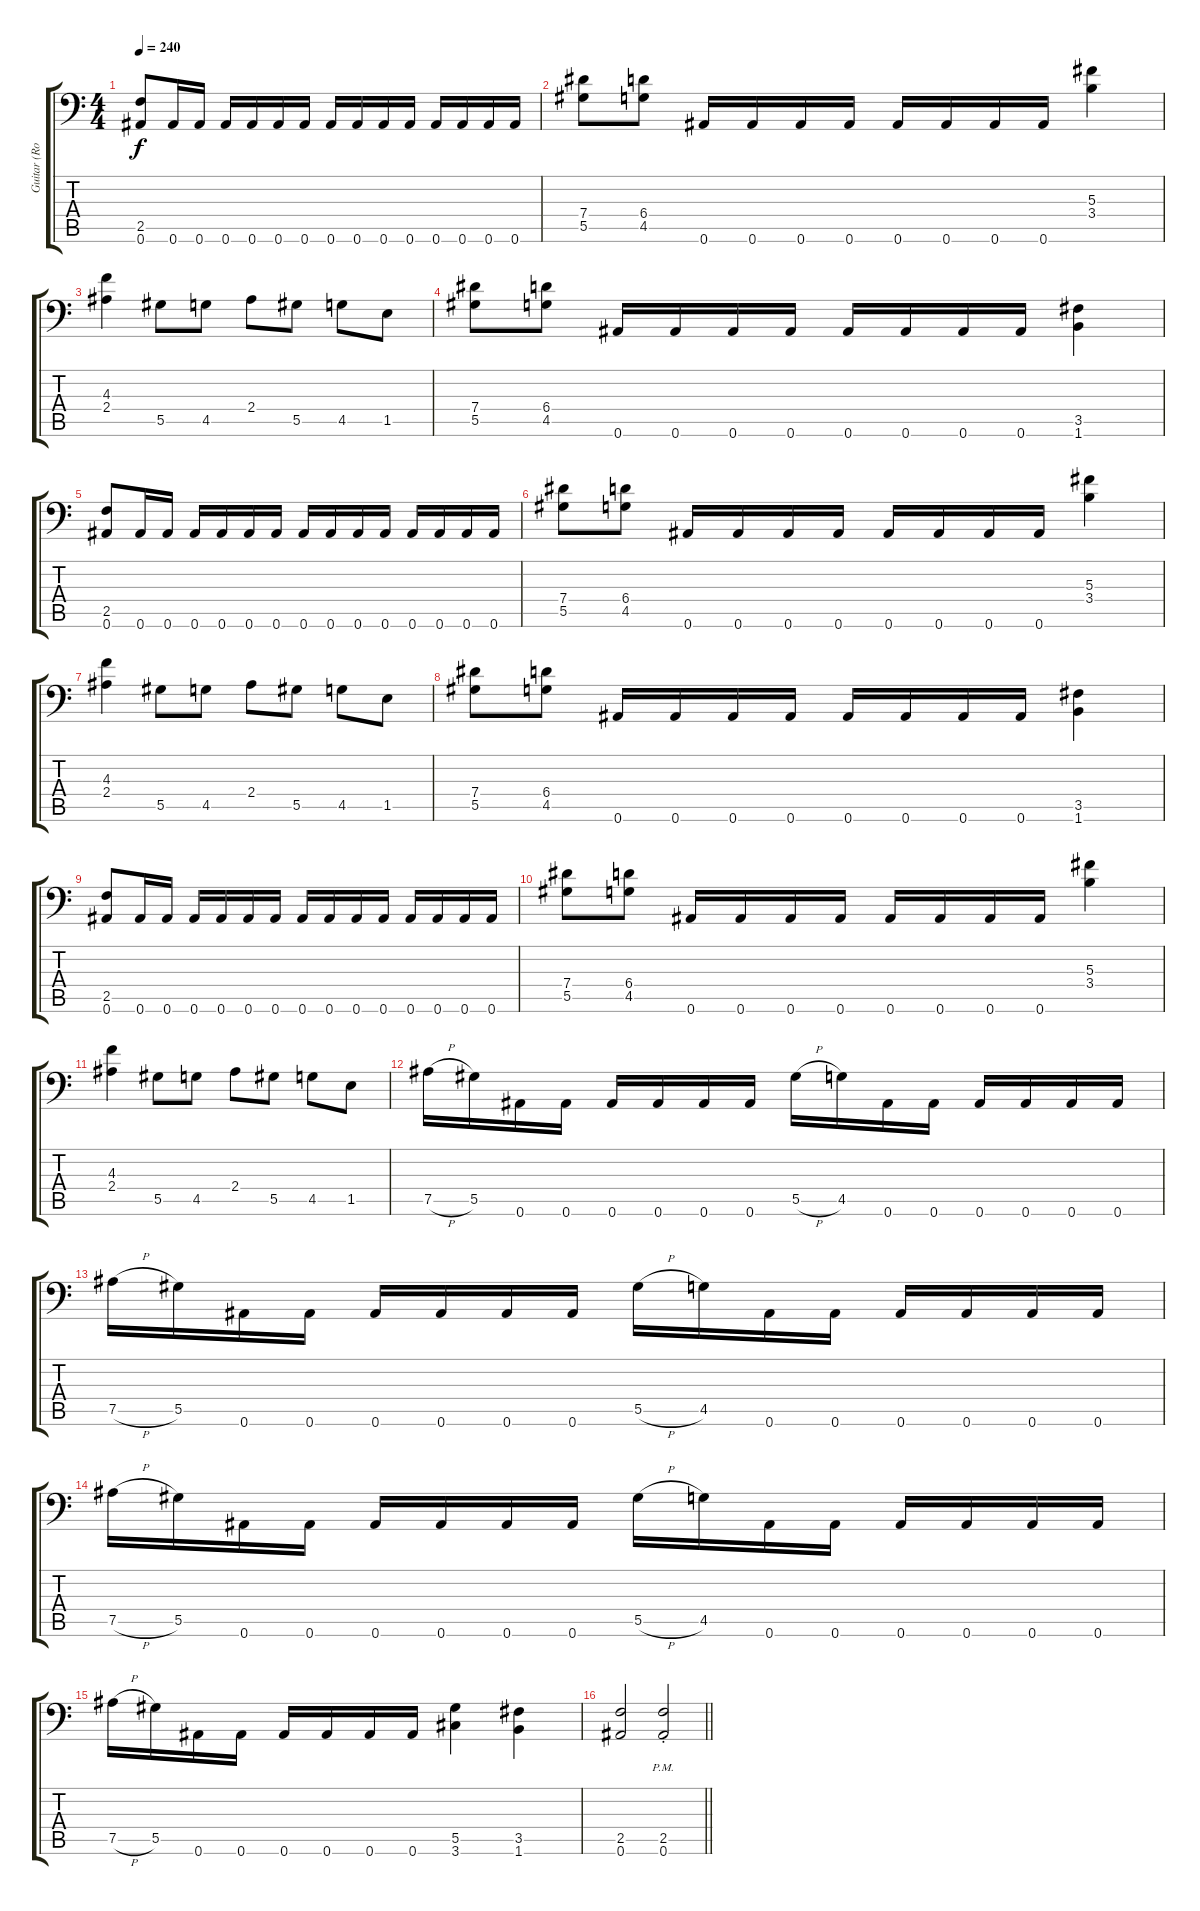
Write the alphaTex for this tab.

\track ("Guitar (Rob)" "Guitar (Ro") {instrument distortionguitar}
\staff {score tabs}
\tuning (Bb3 F3 Db3 Ab2 Eb2 Bb1) {hide}
\ts (4 4)
\tempo 240
\clef f4
\ks c
(2.5 0.6).8{dy f} 0.6.16 0.6.16 0.6.16 0.6.16 0.6.16 0.6.16 0.6.16 0.6.16 0.6.16 0.6.16 0.6.16 0.6.16 0.6.16 0.6.16 |
(7.4 5.5).8 (6.4 4.5).8 0.6.16 0.6.16 0.6.16 0.6.16 0.6.16 0.6.16 0.6.16 0.6.16 (5.3 3.4).4 |
(4.3 2.4).4 5.5.8 4.5.8 2.4.8 5.5.8 4.5.8 1.5.8 |
(7.4 5.5).8 (6.4 4.5).8 0.6.16 0.6.16 0.6.16 0.6.16 0.6.16 0.6.16 0.6.16 0.6.16 (3.5 1.6).4 |
(2.5 0.6).8 0.6.16 0.6.16 0.6.16 0.6.16 0.6.16 0.6.16 0.6.16 0.6.16 0.6.16 0.6.16 0.6.16 0.6.16 0.6.16 0.6.16 |
(7.4 5.5).8 (6.4 4.5).8 0.6.16 0.6.16 0.6.16 0.6.16 0.6.16 0.6.16 0.6.16 0.6.16 (5.3 3.4).4 |
(4.3 2.4).4 5.5.8 4.5.8 2.4.8 5.5.8 4.5.8 1.5.8 |
(7.4 5.5).8 (6.4 4.5).8 0.6.16 0.6.16 0.6.16 0.6.16 0.6.16 0.6.16 0.6.16 0.6.16 (3.5 1.6).4 |
(2.5 0.6).8 0.6.16 0.6.16 0.6.16 0.6.16 0.6.16 0.6.16 0.6.16 0.6.16 0.6.16 0.6.16 0.6.16 0.6.16 0.6.16 0.6.16 |
(7.4 5.5).8 (6.4 4.5).8 0.6.16 0.6.16 0.6.16 0.6.16 0.6.16 0.6.16 0.6.16 0.6.16 (5.3 3.4).4 |
(4.3 2.4).4 5.5.8 4.5.8 2.4.8 5.5.8 4.5.8 1.5.8 |
7.5{h}.16 5.5.16 0.6.16 0.6.16 0.6.16 0.6.16 0.6.16 0.6.16 5.5{h}.16 4.5.16 0.6.16 0.6.16 0.6.16 0.6.16 0.6.16 0.6.16 |
7.5{h}.16 5.5.16 0.6.16 0.6.16 0.6.16 0.6.16 0.6.16 0.6.16 5.5{h}.16 4.5.16 0.6.16 0.6.16 0.6.16 0.6.16 0.6.16 0.6.16 |
7.5{h}.16 5.5.16 0.6.16 0.6.16 0.6.16 0.6.16 0.6.16 0.6.16 5.5{h}.16 4.5.16 0.6.16 0.6.16 0.6.16 0.6.16 0.6.16 0.6.16 |
7.5{h}.16 5.5.16 0.6.16 0.6.16 0.6.16 0.6.16 0.6.16 0.6.16 (5.5 3.6).4 (3.5 1.6).4 |
\barLineRight lightlight
(2.5 0.6).2 (2.5{pm} 0.6{pm st}).2
